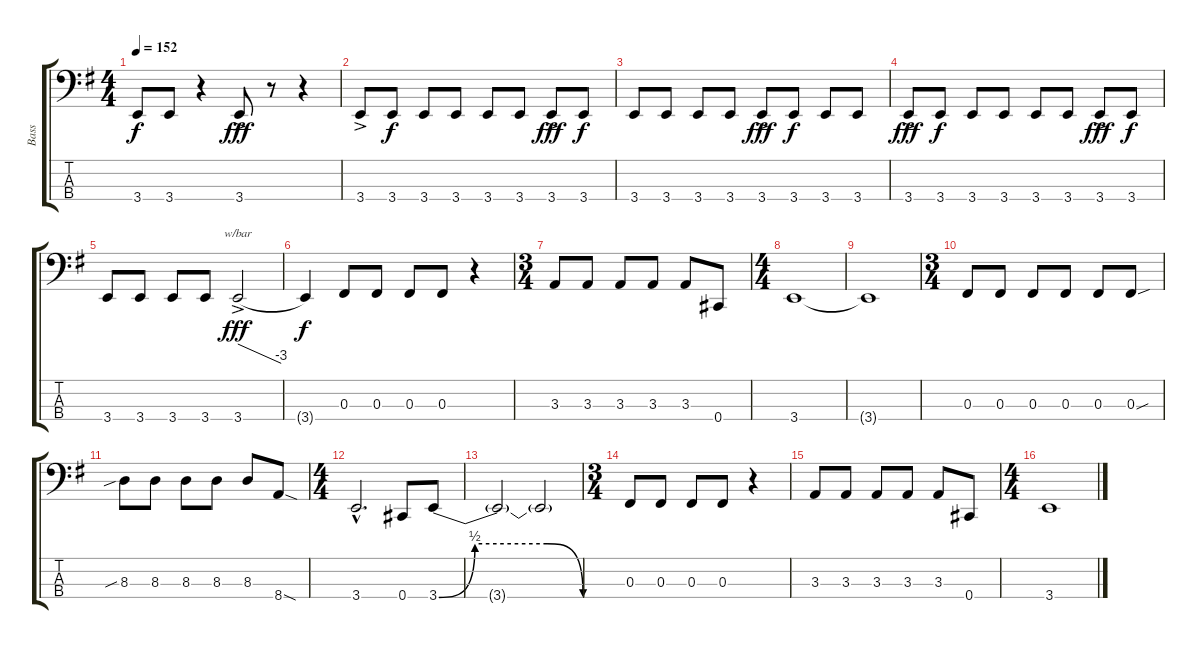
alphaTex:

\track ("Bass" "Bass") {instrument electricbasspick}
\staff {score tabs}
\tuning (E2 B1 Gb1 Db1) {hide}
\ts (4 4)
\tempo 152
\clef f4
\ks eminor
3.4.8{dy f} 3.4.8 r.4 3.4{ac}.8{dy fff} r.8 r.4 |
3.4{ac}.8 3.4.8{dy f} 3.4.8 3.4.8 3.4.8 3.4.8 3.4{ac}.8{dy fff} 3.4.8{dy f} |
3.4.8 3.4.8 3.4.8 3.4.8 3.4{ac}.8{dy fff} 3.4.8{dy f} 3.4.8 3.4.8 |
3.4{ac}.8{dy fff} 3.4.8{dy f} 3.4.8 3.4.8 3.4.8 3.4.8 3.4{ac}.8{dy fff} 3.4.8{dy f} |
3.4.8 3.4.8 3.4.8 3.4.8 3.4{ac}.2{tbe (dive default 0 0 60 -12) dy fff} |
3.4{t}.4{dy f} 0.3.8 0.3.8 0.3.8 0.3.8 r.4 |
\ts (3 4)
3.3.8 3.3.8 3.3.8 3.3.8 3.3.8 0.4.8 |
\ts (4 4)
3.4.1 |
3.4{t}.1 |
\ts (3 4)
0.3.8 0.3.8 0.3.8 0.3.8 0.3.8 0.3{sou}.8 |
8.3{sib}.8 8.3.8 8.3.8 8.3.8 8.3.8 8.4{sod}.8 |
\ts (4 4)
3.4{hac}.2{d} 0.4.8 3.4{be (custom 0 0 15 2 30 2 45 2 60 0)}.8 |
3.4{t}.2 3.4{t}.2 |
\ts (3 4)
0.3.8 0.3.8 0.3.8 0.3.8 r.4 |
3.3.8 3.3.8 3.3.8 3.3.8 3.3.8 0.4.8 |
\ts (4 4)
3.4.1
